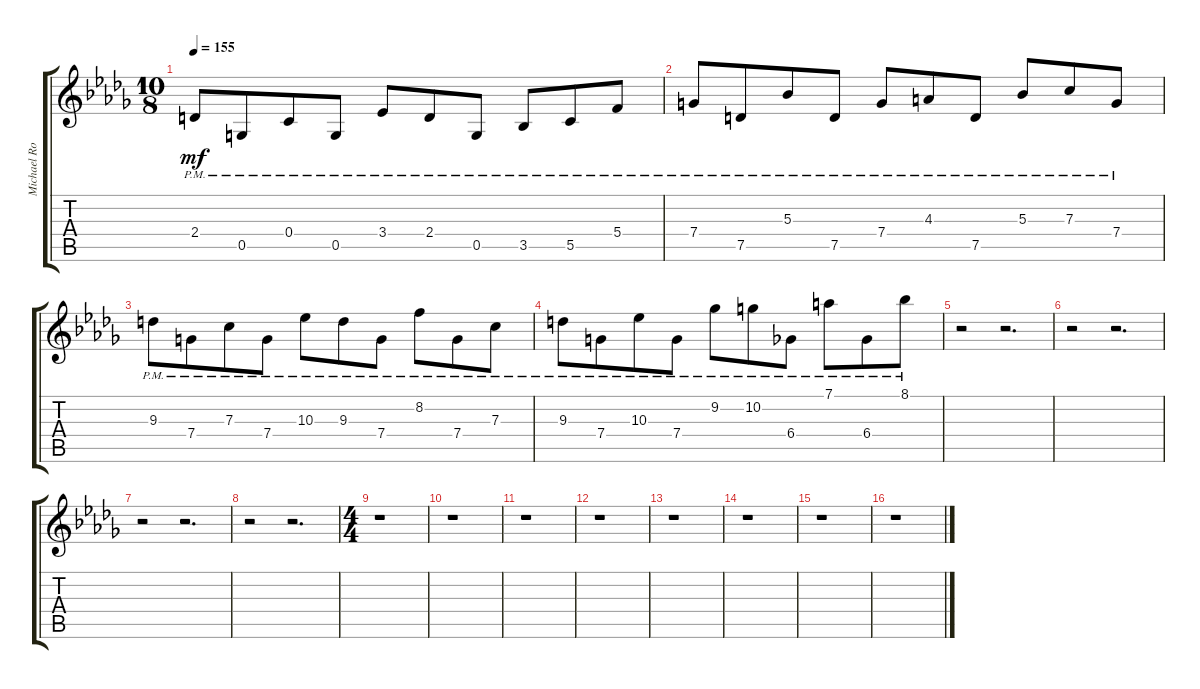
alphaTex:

\track ("Michael Romeo Lft Gtr." "Michael Ro") {instrument distortionguitar}
\staff {score tabs}
\tuning (D4 A3 F3 C3 G2 D2) {hide}
\ts (10 8)
\tempo 155
\clef g2
\ks bbminor
2.4{pm}.8{dy mf} 0.5{pm}.8 0.4{pm}.8 0.5{pm}.8 3.4{pm}.8 2.4{pm}.8 0.5{pm}.8 3.5{pm}.8 5.5{pm}.8 5.4{pm}.8 |
7.4{pm}.8 7.5{pm}.8 5.3{pm}.8 7.5{pm}.8 7.4{pm}.8 4.3{pm}.8 7.5{pm}.8 5.3{pm}.8 7.3{pm}.8 7.4{pm}.8 |
9.3{pm}.8 7.4{pm}.8 7.3{pm}.8 7.4{pm}.8 10.3{pm}.8 9.3{pm}.8 7.4{pm}.8 8.2{pm}.8 7.4{pm}.8 7.3{pm}.8 |
9.3{pm}.8 7.4{pm}.8 10.3{pm}.8 7.4{pm}.8 9.2{pm}.8 10.2{pm}.8 6.4{pm}.8 7.1{pm}.8 6.4{pm}.8 8.1{pm}.8 |
r.2 r.2{d} |
r.2 r.2{d} |
r.2 r.2{d} |
r.2 r.2{d} |
\ts (4 4)
r.1 |
r.1 |
r.1 |
r.1 |
r.1 |
r.1 |
r.1 |
r.1
